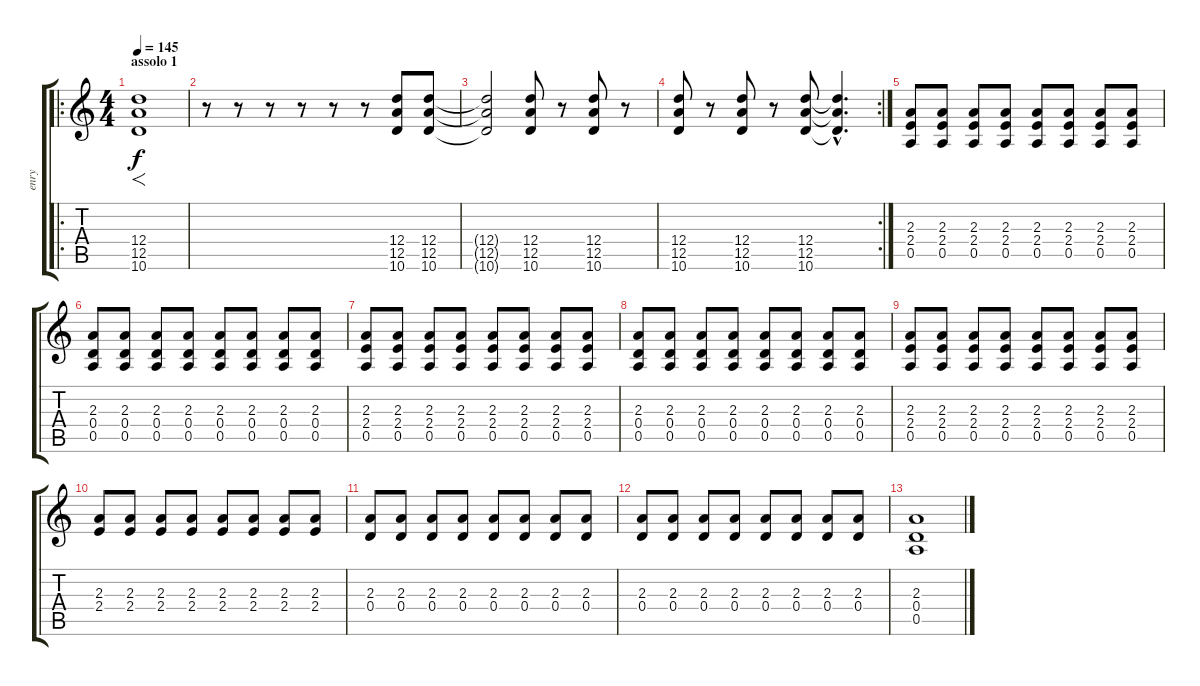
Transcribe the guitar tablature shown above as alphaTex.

\track ("enry" "enry") {instrument overdrivenguitar}
\staff {score tabs}
\tuning (E4 B3 G3 D3 A2 E2) {hide}
\ro
\ts (4 4)
\section ("" "assolo 1")
\tempo 145
\clef g2
\ks c
(12.4 12.5 10.6).1{f dy f} |
r.8 r.8 r.8 r.8 r.8 r.8 (12.4 12.5 10.6).8 (12.4 12.5 10.6).8 |
(12.4{t} 12.5{t} 10.6{t}).2 (12.4 12.5 10.6).8 r.8 (12.4 12.5 10.6).8 r.8 |
\rc 2
(12.4 12.5 10.6).8 r.8 (12.4 12.5 10.6).8 r.8 (12.4 12.5 10.6).8 (12.4{hac t} 12.5{hac t} 10.6{hac t}).4{d} |
(2.3 2.4 0.5).8{instrument overdrivenguitar} (2.3 2.4 0.5).8 (2.3 2.4 0.5).8 (2.3 2.4 0.5).8 (2.3 2.4 0.5).8 (2.3 2.4 0.5).8 (2.3 2.4 0.5).8 (2.3 2.4 0.5).8 |
(2.3 0.4 0.5).8 (2.3 0.4 0.5).8 (2.3 0.4 0.5).8 (2.3 0.4 0.5).8 (2.3 0.4 0.5).8 (2.3 0.4 0.5).8 (2.3 0.4 0.5).8 (2.3 0.4 0.5).8 |
(2.3 2.4 0.5).8{instrument overdrivenguitar} (2.3 2.4 0.5).8 (2.3 2.4 0.5).8 (2.3 2.4 0.5).8 (2.3 2.4 0.5).8 (2.3 2.4 0.5).8 (2.3 2.4 0.5).8 (2.3 2.4 0.5).8 |
(2.3 0.4 0.5).8 (2.3 0.4 0.5).8 (2.3 0.4 0.5).8 (2.3 0.4 0.5).8 (2.3 0.4 0.5).8 (2.3 0.4 0.5).8 (2.3 0.4 0.5).8 (2.3 0.4 0.5).8 |
(2.3 2.4 0.5).8{instrument overdrivenguitar} (2.3 2.4 0.5).8 (2.3 2.4 0.5).8 (2.3 2.4 0.5).8 (2.3 2.4 0.5).8 (2.3 2.4 0.5).8 (2.3 2.4 0.5).8 (2.3 2.4 0.5).8 |
(2.3 2.4).8 (2.3 2.4).8 (2.3 2.4).8 (2.3 2.4).8 (2.3 2.4).8 (2.3 2.4).8 (2.3 2.4).8 (2.3 2.4).8 |
(2.3 0.4).8 (2.3 0.4).8 (2.3 0.4).8 (2.3 0.4).8 (2.3 0.4).8 (2.3 0.4).8 (2.3 0.4).8 (2.3 0.4).8 |
(2.3 0.4).8 (2.3 0.4).8 (2.3 0.4).8 (2.3 0.4).8 (2.3 0.4).8 (2.3 0.4).8 (2.3 0.4).8 (2.3 0.4).8 |
(2.3 0.4 0.5).1
